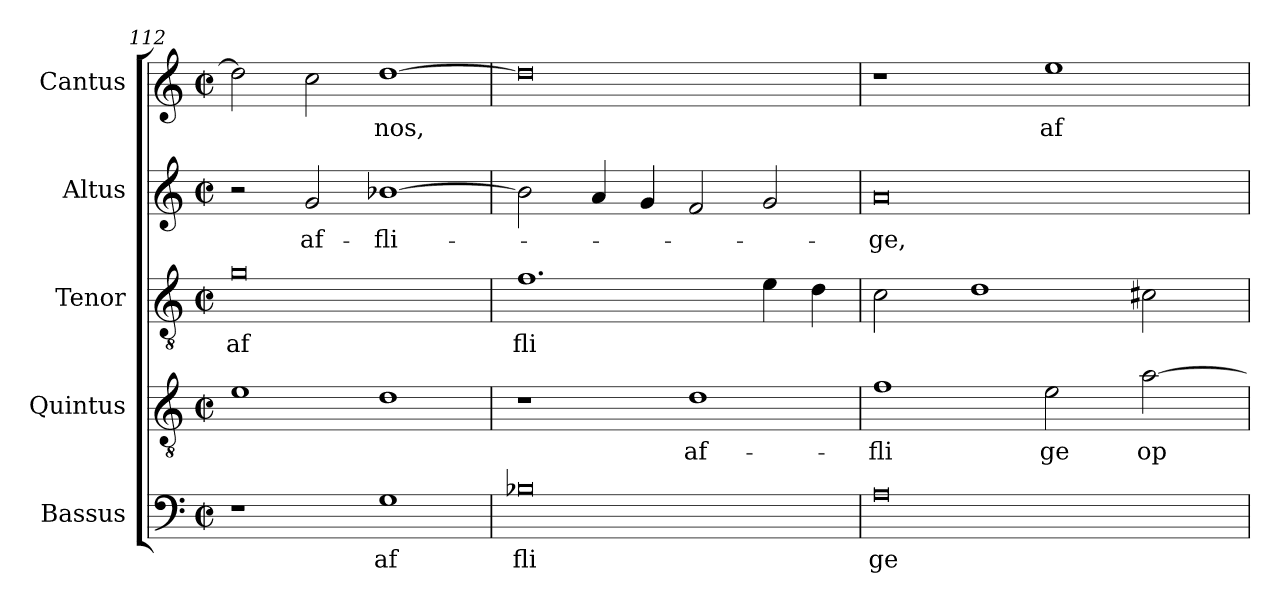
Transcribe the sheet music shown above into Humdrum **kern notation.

**kern	**text	**kern	**text	**kern	**text	**kern	**text	**kern	**text
*part5	*part5	*part4	*part4	*part3	*part3	*part2	*part2	*part1	*part1
*staff5	*staff5	*staff4	*staff4	*staff3	*staff3	*staff2	*staff2	*staff1	*staff1
*I"Bassus	*	*I"Quintus	*	*I"Tenor	*	*I"Altus	*	*I"Cantus	*
*clefF4	*	*clefGv2	*	*clefGv2	*	*clefG2	*	*clefG2	*
*	*	*	*	*	*	*k[]	*	*	*
*	*	*	*	*	*	*C:	*	*	*
*M2/2	*	*M2/2	*	*M2/2	*	*M2/2	*	*M2/2	*
*met(c|)	*	*met(c|)	*	*met(c|)	*	*met(c|)	*	*met(c|)	*
=112	=112	=112	=112	=112	=112	=112	=112	=112	=112
!	!	!	!	!	!LO:LY:b:cj	!	!	!	!
1r	.	1e	.	0g	af	2r	.	2dd\]	.
!	!	!	!	!	!	!	!LO:LY:b:cj	!	!
.	.	.	.	.	.	2g/	af-	2cc\	.
!	!LO:LY:b:cj	!	!	!	!	!	!LO:LY:b:cj	!	!LO:LY:b
1G	af	1d	.	.	.	[>1b-X	-fli-	[>1dd	nos,
=113	=113	=113	=113	=113	=113	=113	=113	=113	=113
!	!LO:LY:b:cj	!	!	!	!LO:LY:b:cj	!	!	!	!
0B-X	fli	1r	.	1.f	fli	2b-\]	.	0dd]	.
.	.	.	.	.	.	4a/	.	.	.
.	.	.	.	.	.	4g/	.	.	.
!	!	!	!LO:LY:b:cj	!	!	!	!	!	!
.	.	1d	af-	.	.	2f/	.	.	.
.	.	.	.	4e\	.	2g/	.	.	.
.	.	.	.	4d\	.	.	.	.	.
!!LO:LB:g=z
=114	=114	=114	=114	=114	=114	=114	=114	=114	=114
!	!LO:LY:b:cj	!	!LO:LY:b:cj	!	!	!	!LO:LY:b:cj	!	!
*	*	*	*	*^	*	*	*	*	*
0A	ge	1f	-fli	2c\	8..ryy	.	0a	-ge,	1r	.
.	.	.	.	.	1ryy	.	.	.	.	.
.	.	.	.	1d	.	.	.	.	.	.
!	!	!	!LO:LY:b:cj	!	!	!	!	!	!	!LO:LY:b:cj
.	.	2e\	ge	.	.	.	.	.	1ee	af-
.	.	.	.	.	2ryy	.	.	.	.	.
!	!	!	!LO:LY:b:cj	!	!	!	!	!	!	!
.	.	[>2a\	op	2c#\	.	.	.	.	.	.
.	.	.	.	.	4ryy	.	.	.	.	.
.	.	.	.	.	32ryy	.	.	.	.	.
*	*	*	*	*v	*v	*	*	*	*	*
=	=	=	=	=	=	=	=	=	=
*-	*-	*-	*-	*-	*-	*-	*-	*-	*-
